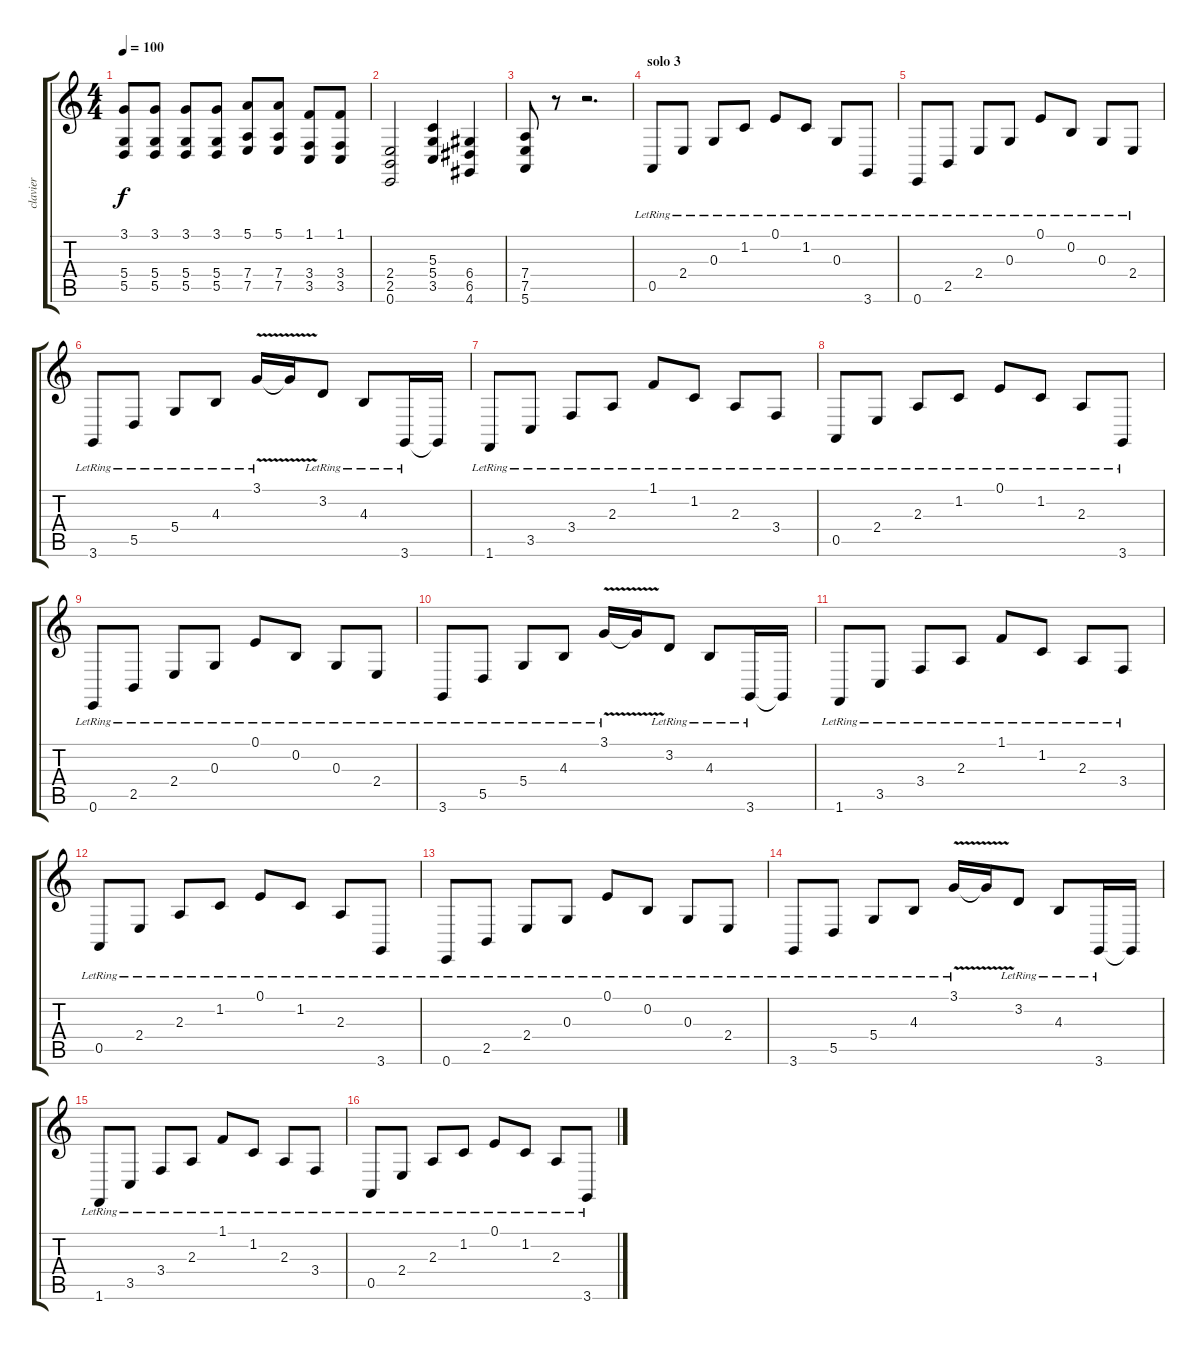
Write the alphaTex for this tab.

\track ("clavier" "clavier") {instrument orchestrahit}
\staff {score tabs}
\tuning (E4 B3 G3 D3 A2 E2) {hide}
\ts (4 4)
\tempo 100
\clef g2
\ks c
(3.1 5.4 5.5).8{dy f} (3.1 5.4 5.5).8 (3.1 5.4 5.5).8 (3.1 5.4 5.5).8 (5.1 7.4 7.5).8 (5.1 7.4 7.5).8 (1.1 3.4 3.5).8 (1.1 3.4 3.5).8 |
(2.4 2.5 0.6).2 (5.3 5.4 3.5).4 (6.4 6.5 4.6).4 |
(7.4 7.5 5.6).8 r.8 r.2{d} |
\section ("" "solo 3")
0.5{lr}.8{instrument electricgrandpiano} 2.4{lr}.8 0.3{lr}.8 1.2{lr}.8 0.1{lr}.8 1.2{lr}.8 0.3{lr}.8 3.6{lr}.8 |
0.6{lr}.8 2.5{lr}.8 2.4{lr}.8 0.3{lr}.8 0.1{lr}.8 0.2{lr}.8 0.3{lr}.8 2.4{lr}.8 |
3.6{lr}.8 5.5{lr}.8 5.4{lr}.8 4.3{lr}.8 3.1{v lr}.16 3.1{t}.16 3.2{lr}.8 4.3{lr}.8 3.6{lr}.16 3.6{t}.16 |
1.6{lr}.8 3.5{lr}.8 3.4{lr}.8 2.3{lr}.8 1.1{lr}.8 1.2{lr}.8 2.3{lr}.8 3.4{lr}.8 |
0.5{lr}.8 2.4{lr}.8 2.3{lr}.8 1.2{lr}.8 0.1{lr}.8 1.2{lr}.8 2.3{lr}.8 3.6{lr}.8 |
0.6{lr}.8 2.5{lr}.8 2.4{lr}.8 0.3{lr}.8 0.1{lr}.8 0.2{lr}.8 0.3{lr}.8 2.4{lr}.8 |
3.6{lr}.8 5.5{lr}.8 5.4{lr}.8 4.3{lr}.8 3.1{v lr}.16 3.1{t}.16 3.2{lr}.8 4.3{lr}.8 3.6{lr}.16 3.6{t}.16 |
1.6{lr}.8 3.5{lr}.8 3.4{lr}.8 2.3{lr}.8 1.1{lr}.8 1.2{lr}.8 2.3{lr}.8 3.4{lr}.8 |
0.5{lr}.8 2.4{lr}.8 2.3{lr}.8 1.2{lr}.8 0.1{lr}.8 1.2{lr}.8 2.3{lr}.8 3.6{lr}.8 |
0.6{lr}.8 2.5{lr}.8 2.4{lr}.8 0.3{lr}.8 0.1{lr}.8 0.2{lr}.8 0.3{lr}.8 2.4{lr}.8 |
3.6{lr}.8 5.5{lr}.8 5.4{lr}.8 4.3{lr}.8 3.1{v lr}.16 3.1{t}.16 3.2{lr}.8 4.3{lr}.8 3.6{lr}.16 3.6{t}.16 |
1.6{lr}.8 3.5{lr}.8 3.4{lr}.8 2.3{lr}.8 1.1{lr}.8 1.2{lr}.8 2.3{lr}.8 3.4{lr}.8 |
0.5{lr}.8 2.4{lr}.8 2.3{lr}.8 1.2{lr}.8 0.1{lr}.8 1.2{lr}.8 2.3{lr}.8 3.6{lr}.8
